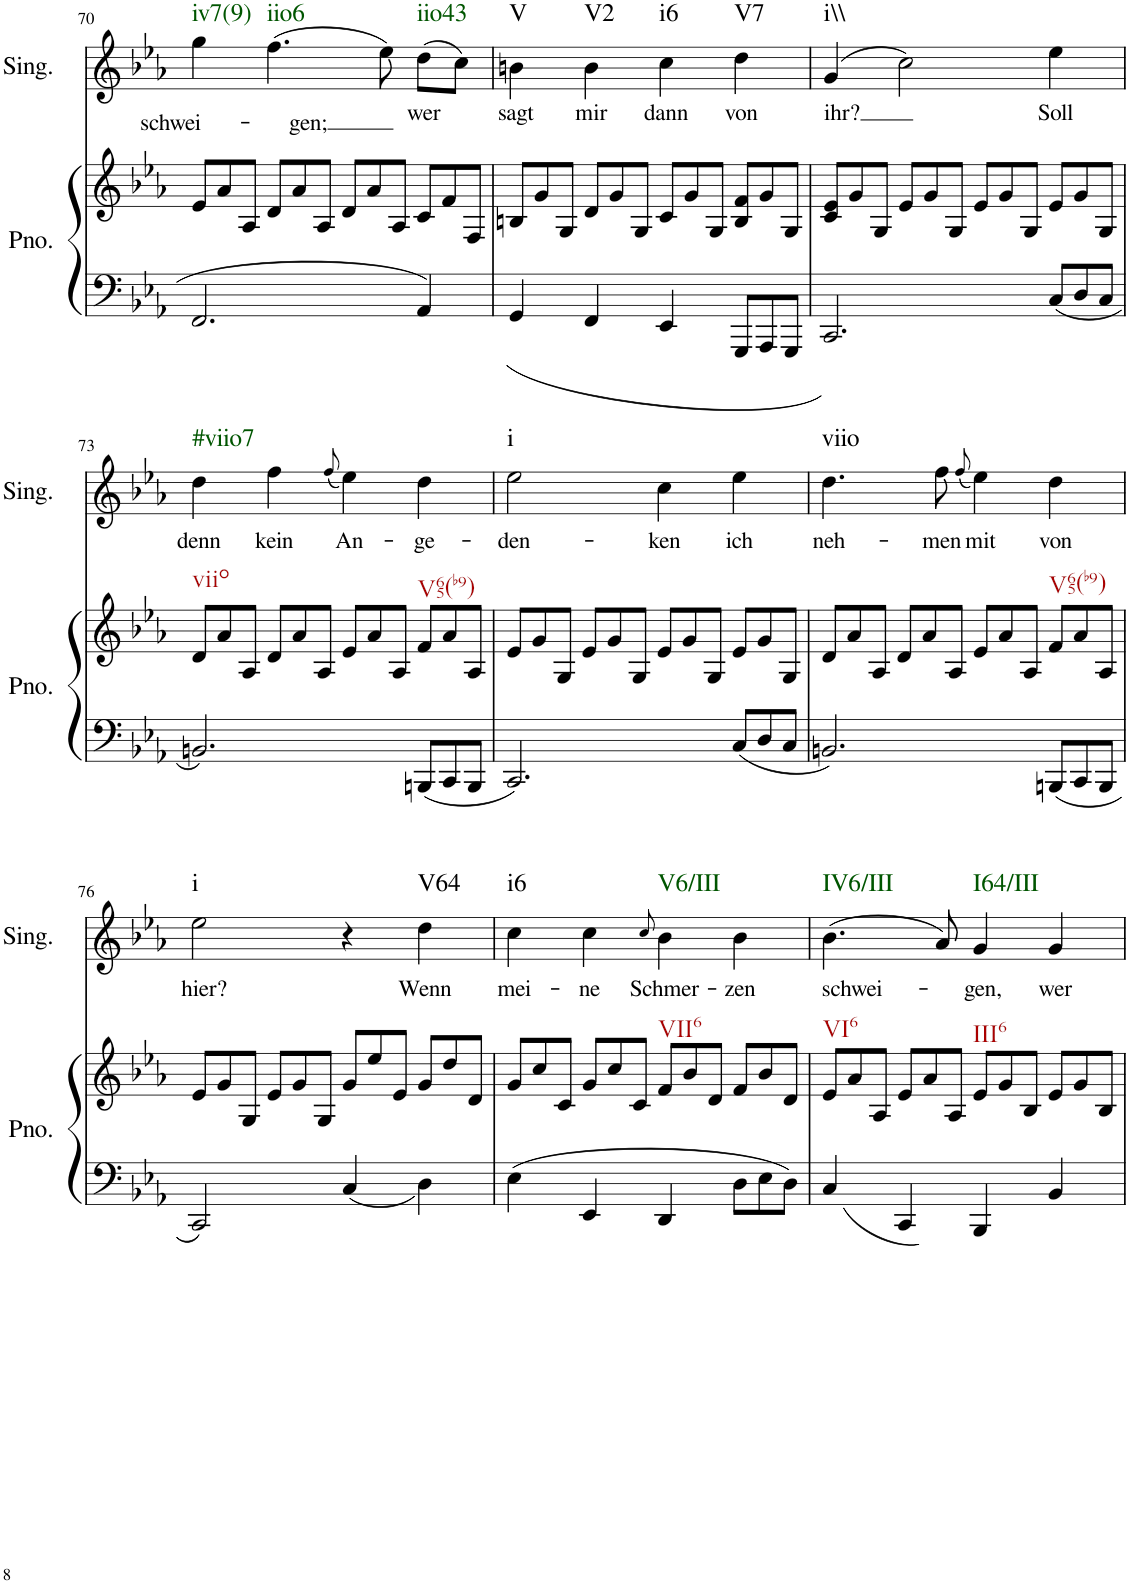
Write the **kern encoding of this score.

**kern	**kern	**kern	**text	**harte
*part2	*part2	*part1	*part1	*part1
*staff3	*staff2	*staff1	*staff1	*
*I"Pianoforte	*	*I"Singstimme	*	*
*I'Pno.	*	*I'Sing.	*	*
!!LO:PB:g=z
*clefF4	*clefG2	*clefG2	*	*
*k[b-e-a-]	*k[b-e-a-]	*k[b-e-a-]	*	*
*M4/4	*M4/4	*M4/4	*	*
*met(c)	*met(c)	*met(c)	*	*
*	*Xtuplet	*	*	*
=70	=70	=70	=70	=70
!	!	!	!LO:LY:b	!LO:H:kt=iv7(9)
2.FF/	12e-/L	4gg\	schwei-	N
.	12a-/	.	.	.
.	12A-/J	.	.	.
!	!	!	!LO:LY:b	!LO:H:kt=iio6
.	12d/L	(4.ff\	-gen;	N
.	12a-/	.	.	.
.	12A-/J	.	.	.
.	12d/L	.	.	.
.	12a-/	.	.	.
.	.	8ee-\)	.	.
.	12A-/J	.	.	.
!	!	!	!LO:LY:b	!LO:H:kt=iio43
4AA-/	12c/L	(8dd\L	wer	N
.	12f/	.	.	.
.	.	8cc\J)	.	.
.	12F/J	.	.	.
=71	=71	=71	=71	=71
!	!	!	!LO:LY:b	!LO:H:kt=V
4GG/	12Bn/L	4bn\	sagt	N
.	12g/	.	.	.
.	12G/J	.	.	.
!	!	!	!LO:LY:b	!LO:H:kt=V2
4FF/	12d/L	4b\	mir	N
.	12g/	.	.	.
.	12G/J	.	.	.
!	!	!	!LO:LY:b	!LO:H:kt=i6
4EE-/	12c/L	4cc\	dann	N
.	12g/	.	.	.
.	12G/J	.	.	.
*Xtuplet	*	*	*	*
!	!	!	!LO:LY:b	!LO:H:kt=V7
12GGG/L	12B/ 12f/L	4dd\	von	N
12AAA-/	12g/	.	.	.
12GGG/J	12G/J	.	.	.
=72	=72	=72	=72	=72
!	!	!	!LO:LY:b	!LO:H:kt=i\\
2.CC/	12c/ 12e-/L	(4g/	ihr?	N
.	12g/	.	.	.
.	12G/J	.	.	.
.	12e-/L	2cc\)	.	.
.	12g/	.	.	.
.	12G/J	.	.	.
.	12e-/L	.	.	.
.	12g/	.	.	.
.	12G/J	.	.	.
!	!	!	!LO:LY:b	!
12C/L	12e-/L	4ee-\	Soll	.
12D/	12g/	.	.	.
12C/J	12G/J	.	.	.
!!LO:LB:g=z
=73	=73	=73	=73	=73
!	!	!	!LO:LY:b	!LO:H:kt=#viio7
2.BBn/	12d/L	4dd\	denn	N
.	12a-/	.	.	.
.	12A-/J	.	.	.
!	!	!	!LO:LY:b	!
.	12d/L	4ff\	kein	.
.	12a-/	.	.	.
.	12A-/J	.	.	.
.	.	(8qff/	.	.
!	!	!	!LO:LY:b	!
.	12e-/L	4ee-\)	An-	.
.	12a-/	.	.	.
.	12A-/J	.	.	.
!	!	!	!LO:LY:b	!
12BBBn/L	12f/L	4dd\	-ge-	.
12CC/	12a-/	.	.	.
12BBB/J	12A-/J	.	.	.
=74	=74	=74	=74	=74
!	!	!	!LO:LY:b	!LO:H:kt=i
2.CC/	12e-/L	2ee-\	-den-	N
.	12g/	.	.	.
.	12G/J	.	.	.
.	12e-/L	.	.	.
.	12g/	.	.	.
.	12G/J	.	.	.
!	!	!	!LO:LY:b	!
.	12e-/L	4cc\	-ken	.
.	12g/	.	.	.
.	12G/J	.	.	.
!	!	!	!LO:LY:b	!
12C/L	12e-/L	4ee-\	ich	.
12D/	12g/	.	.	.
12C/J	12G/J	.	.	.
=75	=75	=75	=75	=75
!	!	!	!LO:LY:b	!LO:H:kt=viio
2.BBn/	12d/L	4.dd\	neh-	N
.	12a-/	.	.	.
.	12A-/J	.	.	.
.	12d/L	.	.	.
.	12a-/	.	.	.
!	!	!	!LO:LY:b	!
.	.	8ff\	-men	.
.	12A-/J	.	.	.
.	.	(8qff/	.	.
!	!	!	!LO:LY:b	!
.	12e-/L	4ee-\)	mit	.
.	12a-/	.	.	.
.	12A-/J	.	.	.
!	!	!	!LO:LY:b	!
12BBBn/L	12f/L	4dd\	von	.
12CC/	12a-/	.	.	.
12BBB/J	12A-/J	.	.	.
!!LO:LB:g=z
=76	=76	=76	=76	=76
!	!	!	!LO:LY:b	!LO:H:kt=i
2CC/	12e-/L	2ee-\	hier?	N
.	12g/	.	.	.
.	12G/J	.	.	.
.	12e-/L	.	.	.
.	12g/	.	.	.
.	12G/J	.	.	.
4C/	12g/L	4r	.	.
.	12ee-/	.	.	.
.	12e-/J	.	.	.
!	!	!	!LO:LY:b	!LO:H:kt=V64
4D\	12g/L	4dd\	Wenn	N
.	12dd/	.	.	.
.	12d/J	.	.	.
=77	=77	=77	=77	=77
!	!	!	!LO:LY:b	!LO:H:kt=i6
4E-\	12g/L	4cc\	mei-	N
.	12cc/	.	.	.
.	12c/J	.	.	.
!	!	!	!LO:LY:b	!
4EE-/	12g/L	4cc\	-ne	.
.	12cc/	.	.	.
.	12c/J	.	.	.
.	.	8qcc/	.	.
!	!	!	!LO:LY:b	!LO:H:kt=V6/III
4DD/	12f/L	4b-\	Schmer-	N
.	12b-/	.	.	.
.	12d/J	.	.	.
!	!	!	!LO:LY:b	!
12D\L	12f/L	4b-\	-zen	.
12E-\	12b-/	.	.	.
12D\J	12d/J	.	.	.
=78	=78	=78	=78	=78
!	!	!	!LO:LY:b	!LO:H:kt=IV6/III
4C/	12e-/L	(4.b-\	schwei-	N
.	12a-/	.	.	.
.	12A-/J	.	.	.
4CC/	12e-/L	.	.	.
.	12a-/	.	.	.
.	.	8a-/)	.	.
.	12A-/J	.	.	.
!	!	!	!LO:LY:b	!LO:H:kt=I64/III
4BBB-/	12e-/L	4g/	-gen,	N
.	12g/	.	.	.
.	12B-/J	.	.	.
!	!	!	!LO:LY:b	!
4BB-/	12e-/L	4g/	wer	.
.	12g/	.	.	.
.	12B-/J	.	.	.
=	=	=	=	=
*-	*-	*-	*-	*-
